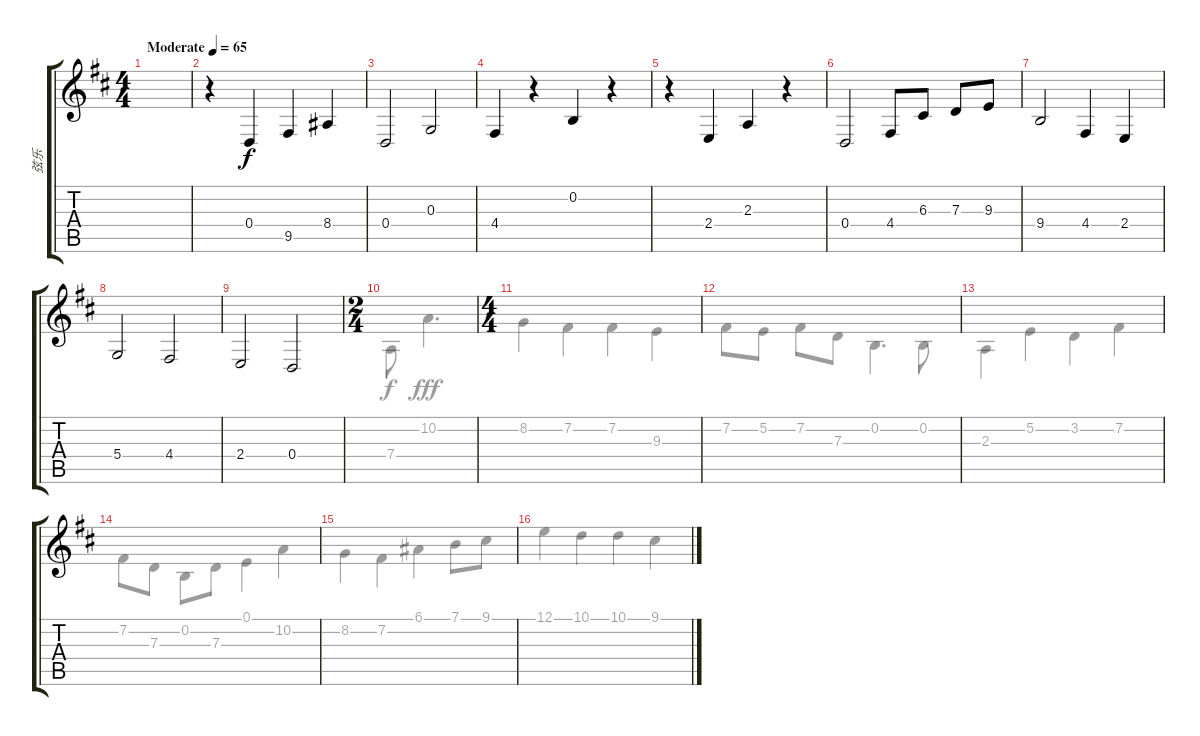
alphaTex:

\track ("弦乐" "弦乐") {instrument stringensemble2}
\staff {score tabs}
\tuning (E4 B3 G3 D3 A2 E2) {hide}
\voice
\ts (4 4)
\tempo (65 "Moderate")
\clef g2
\ks d
|
r.4 0.4.4 9.5.4 8.4.4 |
0.4.2 0.3.2 |
4.4.4 r.4 0.2.4 r.4 |
r.4 2.4.4 2.3.4 r.4 |
0.4.2 4.4.8 6.3.8 7.3.8 9.3.8 |
9.4.2 4.4.4 2.4.4 |
5.4.2 4.4.2 |
2.4.2 0.4.2 |
\ts (2 4)
|
\ts (4 4)
|
|
|
|
|
\voice
\clef g2
\ottava regular
\simile none
\ks d
|
|
|
|
|
|
|
|
|
7.4.8 10.2.4{d dy fff} |
8.2.4 7.2.4 7.2.4 9.3.4 |
7.2.8 5.2.8 7.2.8 7.3.8 0.2.4{d} 0.2.8 |
2.3.4 5.2.4 3.2.4 7.2.4 |
7.2.8 7.3.8 0.2.8 7.3.8 0.1.4 10.2.4 |
8.2.4 7.2.4 6.1.4 7.1.8 9.1.8 |
12.1.4 10.1.4 10.1.4 9.1.4
